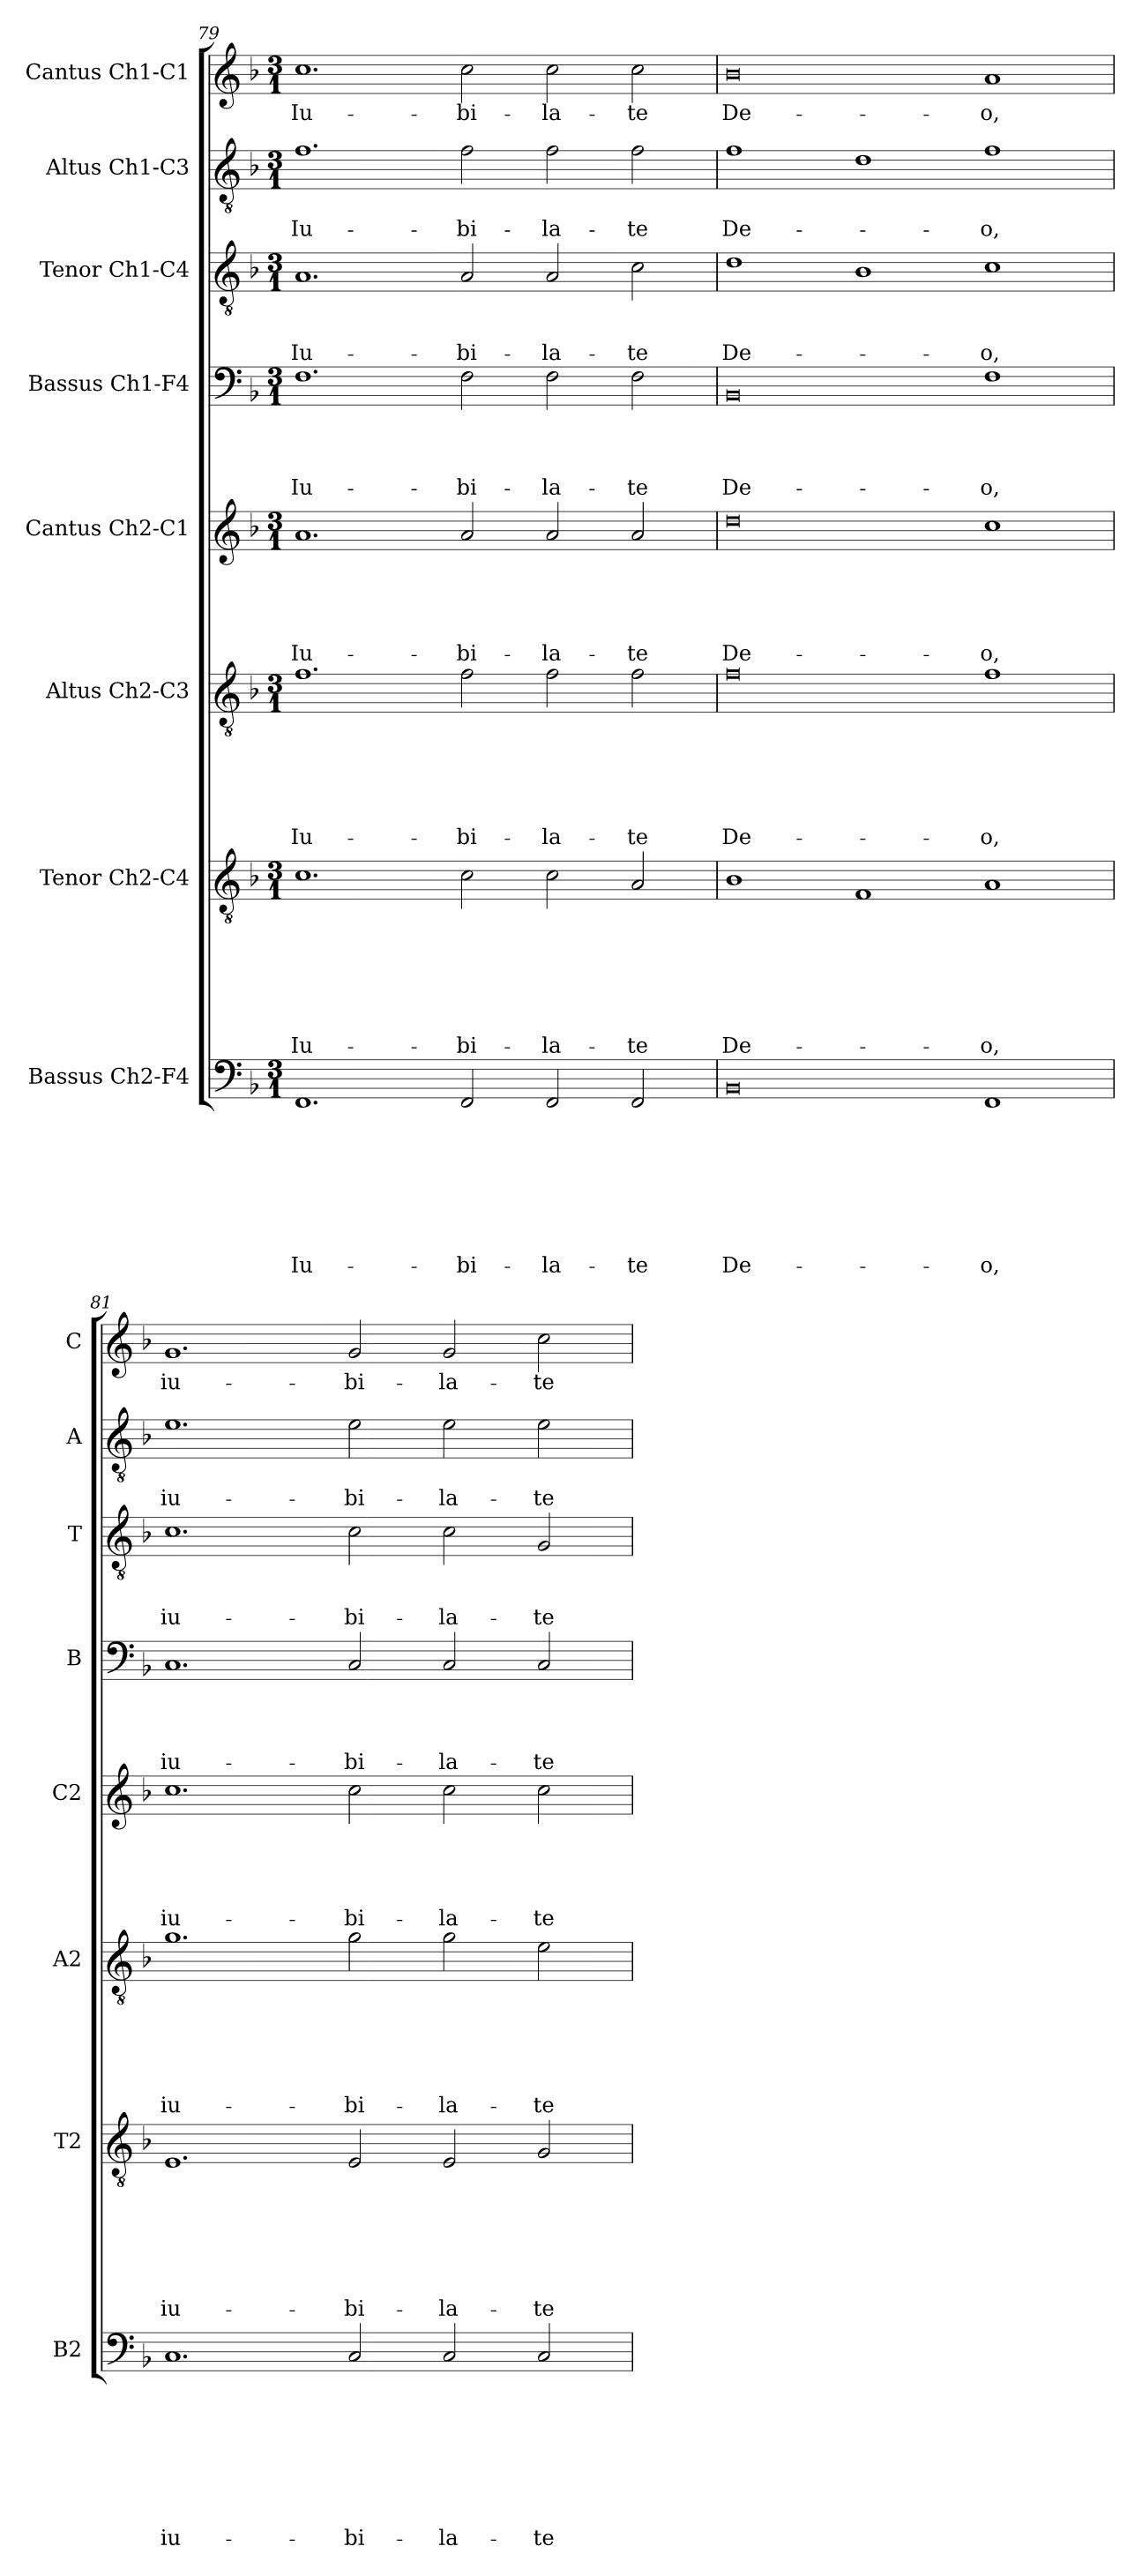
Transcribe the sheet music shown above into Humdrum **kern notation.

**kern	**text	**text	**text	**text	**text	**text	**text	**text	**kern	**text	**text	**text	**text	**text	**text	**text	**kern	**text	**text	**text	**text	**text	**text	**kern	**text	**text	**text	**text	**text	**kern	**text	**text	**text	**text	**kern	**text	**text	**text	**kern	**text	**text	**kern	**text
*part8	*part8	*part8	*part8	*part8	*part8	*part8	*part8	*part8	*part7	*part7	*part7	*part7	*part7	*part7	*part7	*part7	*part6	*part6	*part6	*part6	*part6	*part6	*part6	*part5	*part5	*part5	*part5	*part5	*part5	*part4	*part4	*part4	*part4	*part4	*part3	*part3	*part3	*part3	*part2	*part2	*part2	*part1	*part1
*staff8	*staff8	*staff8	*staff8	*staff8	*staff8	*staff8	*staff8	*staff8	*staff7	*staff7	*staff7	*staff7	*staff7	*staff7	*staff7	*staff7	*staff6	*staff6	*staff6	*staff6	*staff6	*staff6	*staff6	*staff5	*staff5	*staff5	*staff5	*staff5	*staff5	*staff4	*staff4	*staff4	*staff4	*staff4	*staff3	*staff3	*staff3	*staff3	*staff2	*staff2	*staff2	*staff1	*staff1
*I"Bassus Ch2-F4	*	*	*	*	*	*	*	*	*I"Tenor Ch2-C4	*	*	*	*	*	*	*	*I"Altus Ch2-C3	*	*	*	*	*	*	*I"Cantus Ch2-C1	*	*	*	*	*	*I"Bassus Ch1-F4	*	*	*	*	*I"Tenor Ch1-C4	*	*	*	*I"Altus Ch1-C3	*	*	*I"Cantus Ch1-C1	*
*I'B2	*	*	*	*	*	*	*	*	*I'T2	*	*	*	*	*	*	*	*I'A2	*	*	*	*	*	*	*I'C2	*	*	*	*	*	*I'B	*	*	*	*	*I'T	*	*	*	*I'A	*	*	*I'C	*
*clefF4	*	*	*	*	*	*	*	*	*clefGv2	*	*	*	*	*	*	*	*clefGv2	*	*	*	*	*	*	*clefG2	*	*	*	*	*	*clefF4	*	*	*	*	*clefGv2	*	*	*	*clefGv2	*	*	*clefG2	*
*k[b-]	*	*	*	*	*	*	*	*	*k[b-]	*	*	*	*	*	*	*	*k[b-]	*	*	*	*	*	*	*k[b-]	*	*	*	*	*	*k[b-]	*	*	*	*	*k[b-]	*	*	*	*k[b-]	*	*	*k[b-]	*
*F:	*	*	*	*	*	*	*	*	*F:	*	*	*	*	*	*	*	*F:	*	*	*	*	*	*	*F:	*	*	*	*	*	*F:	*	*	*	*	*F:	*	*	*	*F:	*	*	*F:	*
*M3/1	*	*	*	*	*	*	*	*	*M3/1	*	*	*	*	*	*	*	*M3/1	*	*	*	*	*	*	*M3/1	*	*	*	*	*	*M3/1	*	*	*	*	*M3/1	*	*	*	*M3/1	*	*	*M3/1	*
=79	=79	=79	=79	=79	=79	=79	=79	=79	=79	=79	=79	=79	=79	=79	=79	=79	=79	=79	=79	=79	=79	=79	=79	=79	=79	=79	=79	=79	=79	=79	=79	=79	=79	=79	=79	=79	=79	=79	=79	=79	=79	=79	=79
!	!	!	!	!	!	!	!	!LO:LY:b	!	!	!	!	!	!	!	!LO:LY:b	!	!	!	!	!	!	!LO:LY:b	!	!	!	!	!	!LO:LY:b	!	!	!	!	!LO:LY:b	!	!	!	!LO:LY:b	!	!	!LO:LY:b	!	!LO:LY:b
1.FF	.	.	.	.	.	.	.	Iu-	1.c	.	.	.	.	.	.	Iu-	1.f	.	.	.	.	.	Iu-	1.a	.	.	.	.	Iu-	1.F	.	.	.	Iu-	1.A	.	.	Iu-	1.f	.	Iu-	1.cc	Iu-
!	!	!	!	!	!	!	!	!LO:LY:b	!	!	!	!	!	!	!	!LO:LY:b	!	!	!	!	!	!	!LO:LY:b	!	!	!	!	!	!LO:LY:b	!	!	!	!	!LO:LY:b	!	!	!	!LO:LY:b	!	!	!LO:LY:b	!	!LO:LY:b
2FF/	.	.	.	.	.	.	.	-bi-	2c\	.	.	.	.	.	.	-bi-	2f\	.	.	.	.	.	-bi-	2a/	.	.	.	.	-bi-	2F\	.	.	.	-bi-	2A/	.	.	-bi-	2f\	.	-bi-	2cc\	-bi-
!	!	!	!	!	!	!	!	!LO:LY:b	!	!	!	!	!	!	!	!LO:LY:b	!	!	!	!	!	!	!LO:LY:b	!	!	!	!	!	!LO:LY:b	!	!	!	!	!LO:LY:b	!	!	!	!LO:LY:b	!	!	!LO:LY:b	!	!LO:LY:b
2FF/	.	.	.	.	.	.	.	-la-	2c\	.	.	.	.	.	.	-la-	2f\	.	.	.	.	.	-la-	2a/	.	.	.	.	-la-	2F\	.	.	.	-la-	2A/	.	.	-la-	2f\	.	-la-	2cc\	-la-
!	!	!	!	!	!	!	!	!LO:LY:b	!	!	!	!	!	!	!	!LO:LY:b	!	!	!	!	!	!	!LO:LY:b	!	!	!	!	!	!LO:LY:b	!	!	!	!	!LO:LY:b	!	!	!	!LO:LY:b	!	!	!LO:LY:b	!	!LO:LY:b
2FF/	.	.	.	.	.	.	.	-te	2A/	.	.	.	.	.	.	-te	2f\	.	.	.	.	.	-te	2a/	.	.	.	.	-te	2F\	.	.	.	-te	2c\	.	.	-te	2f\	.	-te	2cc\	-te
=80	=80	=80	=80	=80	=80	=80	=80	=80	=80	=80	=80	=80	=80	=80	=80	=80	=80	=80	=80	=80	=80	=80	=80	=80	=80	=80	=80	=80	=80	=80	=80	=80	=80	=80	=80	=80	=80	=80	=80	=80	=80	=80	=80
!	!	!	!	!	!	!	!	!LO:LY:b	!	!	!	!	!	!	!	!LO:LY:b	!	!	!	!	!	!	!LO:LY:b	!	!	!	!	!	!LO:LY:b	!	!	!	!	!LO:LY:b	!	!	!	!LO:LY:b	!	!	!LO:LY:b	!	!LO:LY:b
0BB-	.	.	.	.	.	.	.	De-	1B-	.	.	.	.	.	.	De-	0f	.	.	.	.	.	De-	0dd	.	.	.	.	De-	0BB-	.	.	.	De-	1d	.	.	De-	1f	.	De-	0b-	De-
.	.	.	.	.	.	.	.	.	1F	.	.	.	.	.	.	.	.	.	.	.	.	.	.	.	.	.	.	.	.	.	.	.	.	.	1B-	.	.	.	1d	.	.	.	.
!	!	!	!	!	!	!	!	!LO:LY:b	!	!	!	!	!	!	!	!LO:LY:b	!	!	!	!	!	!	!LO:LY:b	!	!	!	!	!	!LO:LY:b	!	!	!	!	!LO:LY:b	!	!	!	!LO:LY:b	!	!	!LO:LY:b	!	!LO:LY:b
1FF	.	.	.	.	.	.	.	-o,	1A	.	.	.	.	.	.	-o,	1f	.	.	.	.	.	-o,	1cc	.	.	.	.	-o,	1F	.	.	.	-o,	1c	.	.	-o,	1f	.	-o,	1a	-o,
!!LO:PB:g=z
=81	=81	=81	=81	=81	=81	=81	=81	=81	=81	=81	=81	=81	=81	=81	=81	=81	=81	=81	=81	=81	=81	=81	=81	=81	=81	=81	=81	=81	=81	=81	=81	=81	=81	=81	=81	=81	=81	=81	=81	=81	=81	=81	=81
!	!	!	!	!	!	!	!	!LO:LY:b	!	!	!	!	!	!	!	!LO:LY:b	!	!	!	!	!	!	!LO:LY:b	!	!	!	!	!	!LO:LY:b	!	!	!	!	!LO:LY:b	!	!	!	!LO:LY:b	!	!	!LO:LY:b	!	!LO:LY:b
1.C	.	.	.	.	.	.	.	iu-	1.E	.	.	.	.	.	.	iu-	1.g	.	.	.	.	.	iu-	1.cc	.	.	.	.	iu-	1.C	.	.	.	iu-	1.c	.	.	iu-	1.e	.	iu-	1.g	iu-
!	!	!	!	!	!	!	!	!LO:LY:b	!	!	!	!	!	!	!	!LO:LY:b	!	!	!	!	!	!	!LO:LY:b	!	!	!	!	!	!LO:LY:b	!	!	!	!	!LO:LY:b	!	!	!	!LO:LY:b	!	!	!LO:LY:b	!	!LO:LY:b
2C/	.	.	.	.	.	.	.	-bi-	2E/	.	.	.	.	.	.	-bi-	2g\	.	.	.	.	.	-bi-	2cc\	.	.	.	.	-bi-	2C/	.	.	.	-bi-	2c\	.	.	-bi-	2e\	.	-bi-	2g/	-bi-
!	!	!	!	!	!	!	!	!LO:LY:b	!	!	!	!	!	!	!	!LO:LY:b	!	!	!	!	!	!	!LO:LY:b	!	!	!	!	!	!LO:LY:b	!	!	!	!	!LO:LY:b	!	!	!	!LO:LY:b	!	!	!LO:LY:b	!	!LO:LY:b
2C/	.	.	.	.	.	.	.	-la-	2E/	.	.	.	.	.	.	-la-	2g\	.	.	.	.	.	-la-	2cc\	.	.	.	.	-la-	2C/	.	.	.	-la-	2c\	.	.	-la-	2e\	.	-la-	2g/	-la-
!	!	!	!	!	!	!	!	!LO:LY:b	!	!	!	!	!	!	!	!LO:LY:b	!	!	!	!	!	!	!LO:LY:b	!	!	!	!	!	!LO:LY:b	!	!	!	!	!LO:LY:b	!	!	!	!LO:LY:b	!	!	!LO:LY:b	!	!LO:LY:b
2C/	.	.	.	.	.	.	.	-te	2G/	.	.	.	.	.	.	-te	2e\	.	.	.	.	.	-te	2cc\	.	.	.	.	-te	2C/	.	.	.	-te	2G/	.	.	-te	2e\	.	-te	2cc\	-te
=	=	=	=	=	=	=	=	=	=	=	=	=	=	=	=	=	=	=	=	=	=	=	=	=	=	=	=	=	=	=	=	=	=	=	=	=	=	=	=	=	=	=	=
*-	*-	*-	*-	*-	*-	*-	*-	*-	*-	*-	*-	*-	*-	*-	*-	*-	*-	*-	*-	*-	*-	*-	*-	*-	*-	*-	*-	*-	*-	*-	*-	*-	*-	*-	*-	*-	*-	*-	*-	*-	*-	*-	*-
